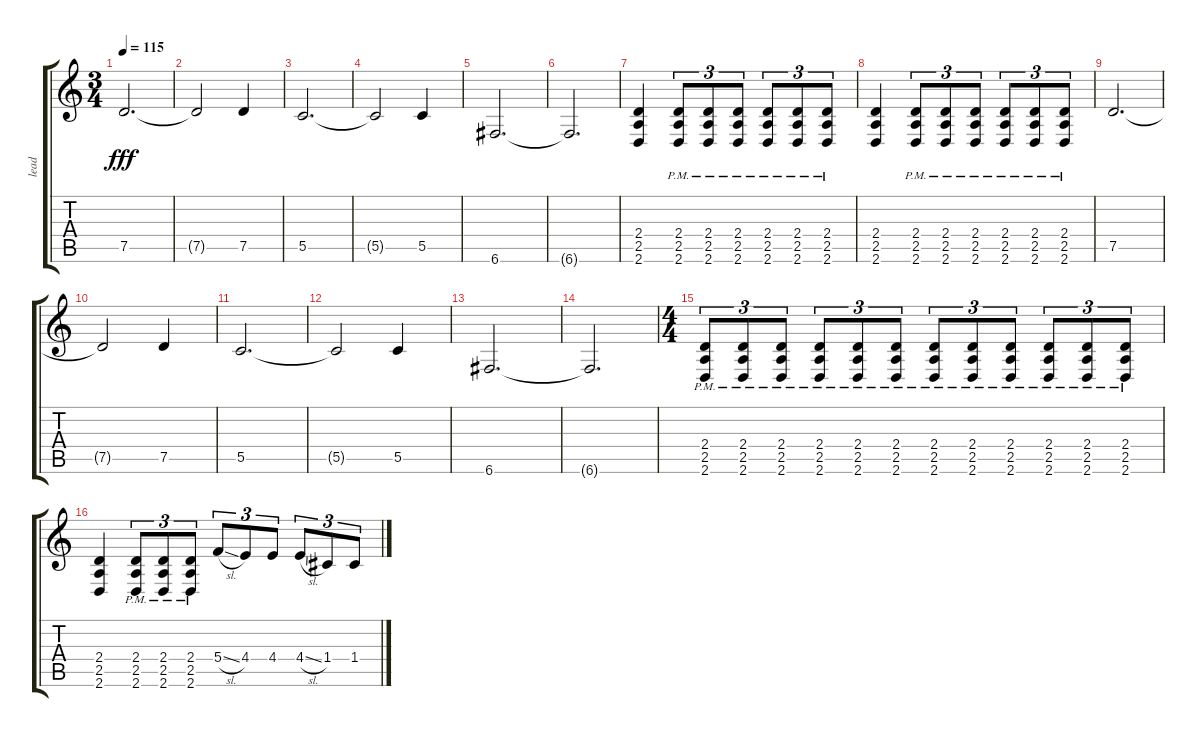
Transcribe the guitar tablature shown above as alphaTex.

\track ("lead" "lead") {instrument distortionguitar}
\staff {score tabs}
\tuning (D4 A3 F3 C3 G2 C2) {hide}
\ts (3 4)
\tempo 115
\clef g2
\ks c
7.5.2{d dy fff} |
7.5{t}.2 7.5.4 |
5.5.2{d} |
5.5{t}.2 5.5.4 |
6.6.2{d} |
6.6{t}.2{d} |
(2.4 2.5 2.6).4 (2.4{pm} 2.5{pm} 2.6{pm}).8{tu (3 2)} (2.4{pm} 2.5{pm} 2.6{pm}).8{tu (3 2)} (2.4{pm} 2.5{pm} 2.6{pm}).8{tu (3 2)} (2.4{pm} 2.5{pm} 2.6{pm}).8{tu (3 2)} (2.4{pm} 2.5{pm} 2.6{pm}).8{tu (3 2)} (2.4{pm} 2.5{pm} 2.6{pm}).8{tu (3 2)} |
(2.4 2.5 2.6).4 (2.4{pm} 2.5{pm} 2.6{pm}).8{tu (3 2)} (2.4{pm} 2.5{pm} 2.6{pm}).8{tu (3 2)} (2.4{pm} 2.5{pm} 2.6{pm}).8{tu (3 2)} (2.4{pm} 2.5{pm} 2.6{pm}).8{tu (3 2)} (2.4{pm} 2.5{pm} 2.6{pm}).8{tu (3 2)} (2.4{pm} 2.5{pm} 2.6{pm}).8{tu (3 2)} |
7.5.2{d} |
7.5{t}.2 7.5.4 |
5.5.2{d} |
5.5{t}.2 5.5.4 |
6.6.2{d} |
6.6{t}.2{d} |
\ts (4 4)
(2.4{pm} 2.5{pm} 2.6{pm}).8{tu (3 2)} (2.4{pm} 2.5{pm} 2.6{pm}).8{tu (3 2)} (2.4{pm} 2.5{pm} 2.6{pm}).8{tu (3 2)} (2.4{pm} 2.5{pm} 2.6{pm}).8{tu (3 2)} (2.4{pm} 2.5{pm} 2.6{pm}).8{tu (3 2)} (2.4{pm} 2.5{pm} 2.6{pm}).8{tu (3 2)} (2.4{pm} 2.5{pm} 2.6{pm}).8{tu (3 2)} (2.4{pm} 2.5{pm} 2.6{pm}).8{tu (3 2)} (2.4{pm} 2.5{pm} 2.6{pm}).8{tu (3 2)} (2.4{pm} 2.5{pm} 2.6{pm}).8{tu (3 2)} (2.4{pm} 2.5{pm} 2.6{pm}).8{tu (3 2)} (2.4{pm} 2.5{pm} 2.6{pm}).8{tu (3 2)} |
(2.4 2.5 2.6).4 (2.4{pm} 2.5{pm} 2.6{pm}).8{tu (3 2)} (2.4{pm} 2.5{pm} 2.6{pm}).8{tu (3 2)} (2.4{pm} 2.5{pm} 2.6{pm}).8{tu (3 2)} 5.4{sl}.8{tu (3 2)} 4.4.8{tu (3 2)} 4.4.8{tu (3 2)} 4.4{sl}.8{tu (3 2)} 1.4.8{tu (3 2)} 1.4.8{tu (3 2)}
